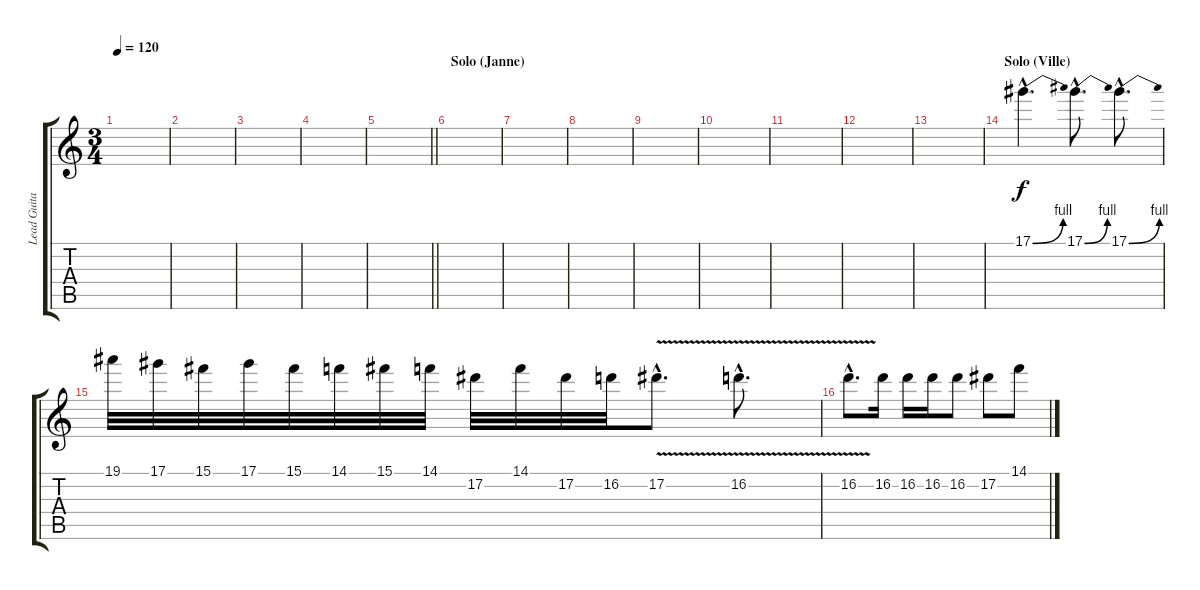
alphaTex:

\track ("Lead Guitar 2 (Ville)" "Lead Guita") {instrument distortionguitar}
\staff {score tabs}
\tuning (Eb4 Bb3 Gb3 Db3 Ab2 Eb2) {hide}
\ts (3 4)
\tempo 120
\clef g2
\ks c
|
|
|
|
\barLineRight lightlight
|
\section ("" "Solo (Janne)")
|
|
|
|
|
|
|
|
\section ("" "Solo (Ville)")
17.1{be (bend 0 0 60 4) hac}.4{d} 17.1{be (bend 0 0 60 4) hac}.8{d} 17.1{be (bend 0 0 60 4) hac}.8{d} |
19.1.32 17.1.32 15.1.32 17.1.32 15.1.32 14.1.32 15.1.32 14.1.32 17.2.32 14.1.32 17.2.32 16.2.32 17.2{v hac}.8{d} 16.2{v hac}.8{d} |
16.2{v hac}.8{d} 16.2.16 16.2.16 16.2.16 16.2.8 17.2.8 14.1.8
